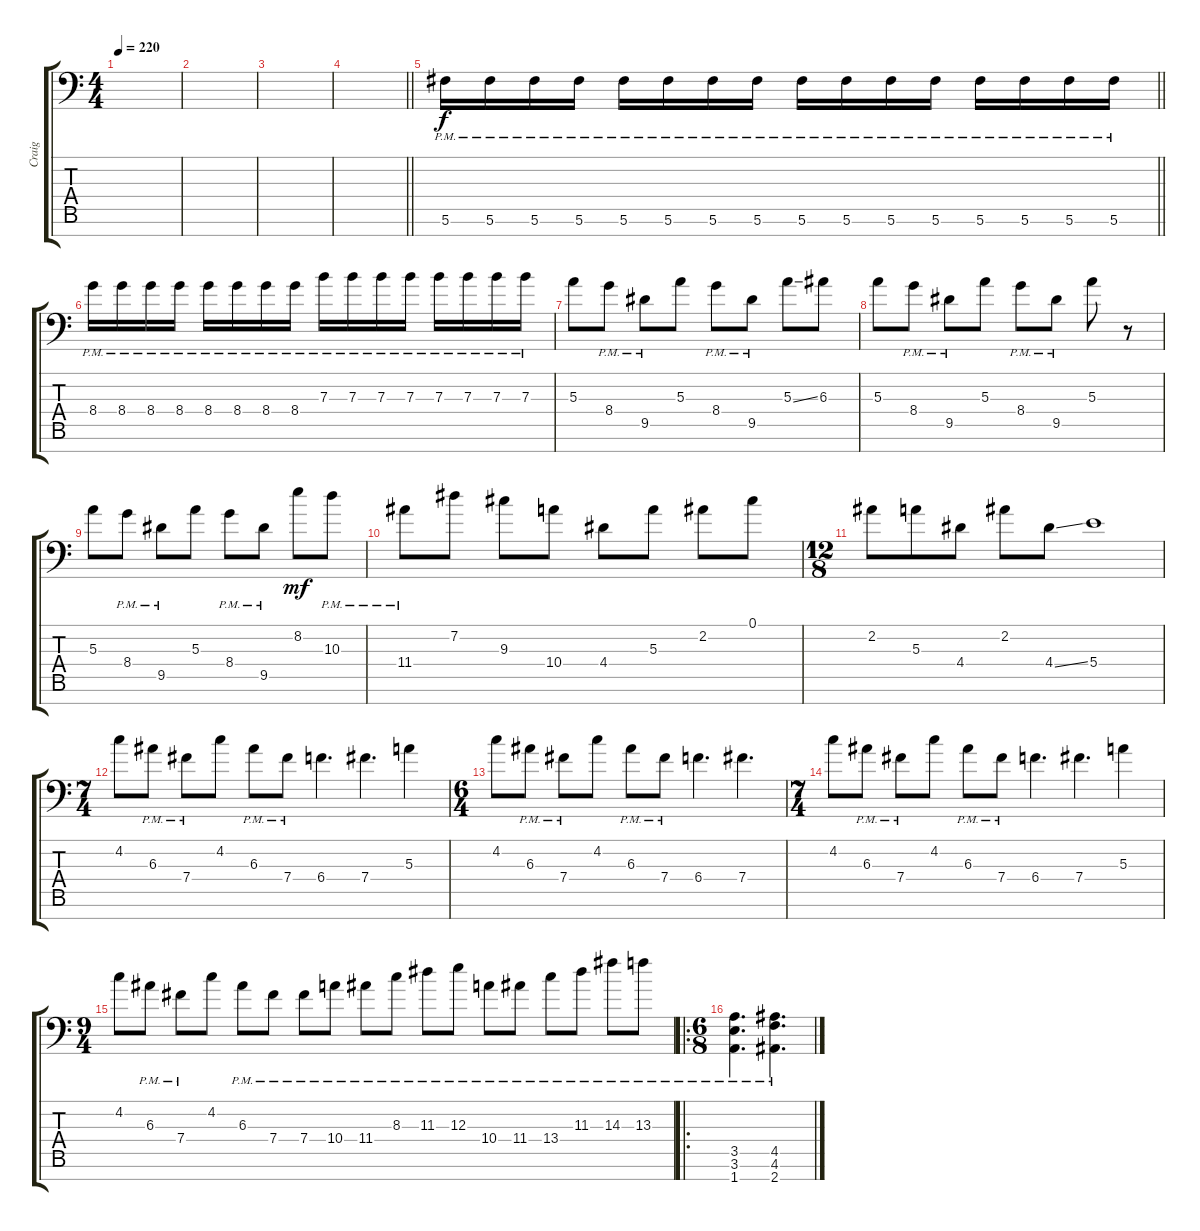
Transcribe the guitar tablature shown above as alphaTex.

\track ("Craig" "Craig") {instrument distortionguitar}
\staff {score tabs}
\tuning (Db4 Ab3 E3 B2 Gb2 Db2 Ab1) {hide}
\ts (4 4)
\tempo 220
\clef f4
\ks c
|
|
|
\barLineRight lightlight
|
\section ("" "")
\barLineRight lightlight
5.6{pm}.16 5.6{pm}.16 5.6{pm}.16 5.6{pm}.16 5.6{pm}.16 5.6{pm}.16 5.6{pm}.16 5.6{pm}.16 5.6{pm}.16 5.6{pm}.16 5.6{pm}.16 5.6{pm}.16 5.6{pm}.16 5.6{pm}.16 5.6{pm}.16 5.6{pm}.16 |
\section ("" "")
8.4{pm}.16 8.4{pm}.16 8.4{pm}.16 8.4{pm}.16 8.4{pm}.16 8.4{pm}.16 8.4{pm}.16 8.4{pm}.16 7.3{pm}.16 7.3{pm}.16 7.3{pm}.16 7.3{pm}.16 7.3{pm}.16 7.3{pm}.16 7.3{pm}.16 7.3{pm}.16 |
5.3.8{dy f} 8.4{pm}.8 9.5{pm}.8 5.3.8 8.4{pm}.8 9.5{pm}.8 5.3{ss}.8 6.3.8 |
5.3.8 8.4{pm}.8 9.5{pm}.8 5.3.8 8.4{pm}.8 9.5{pm}.8 5.3.8 r.8 |
5.3.8 8.4{pm}.8 9.5{pm}.8 5.3.8 8.4{pm}.8 9.5{pm}.8 8.2.8{dy mf} 10.3{pm}.8 |
11.4{pm}.8 7.2.8 9.3.8 10.4.8 4.4.8 5.3.8 2.2.8 0.1.8 |
\ts (12 8)
2.2.8 5.3.8 4.4.8 2.2.8 4.4{ss}.8 5.4.1 |
\ts (7 4)
4.2.8 6.3{pm}.8 7.4{pm}.8 4.2.8 6.3{pm}.8 7.4{pm}.8 6.4.4{d} 7.4.4{d} 5.3.4 |
\ts (6 4)
4.2.8 6.3{pm}.8 7.4{pm}.8 4.2.8 6.3{pm}.8 7.4{pm}.8 6.4.4{d} 7.4.4{d} |
\ts (7 4)
4.2.8 6.3{pm}.8 7.4{pm}.8 4.2.8 6.3{pm}.8 7.4{pm}.8 6.4.4{d} 7.4.4{d} 5.3.4 |
\ts (9 4)
4.2.8 6.3{pm}.8 7.4{pm}.8 4.2.8 6.3{pm}.8 7.4{pm}.8 7.4{pm}.8 10.4{pm}.8 11.4{pm}.8 8.3{pm}.8 11.3{pm}.8 12.3{pm}.8 10.4{pm}.8 11.4{pm}.8 13.4{pm}.8 11.3{pm}.8 14.3{pm}.8 13.3{pm}.8 |
\ro
\ts (6 8)
(3.5{pm} 3.6{pm} 1.7).4{d} (4.5{pm} 4.6{pm} 2.7).4{d}
